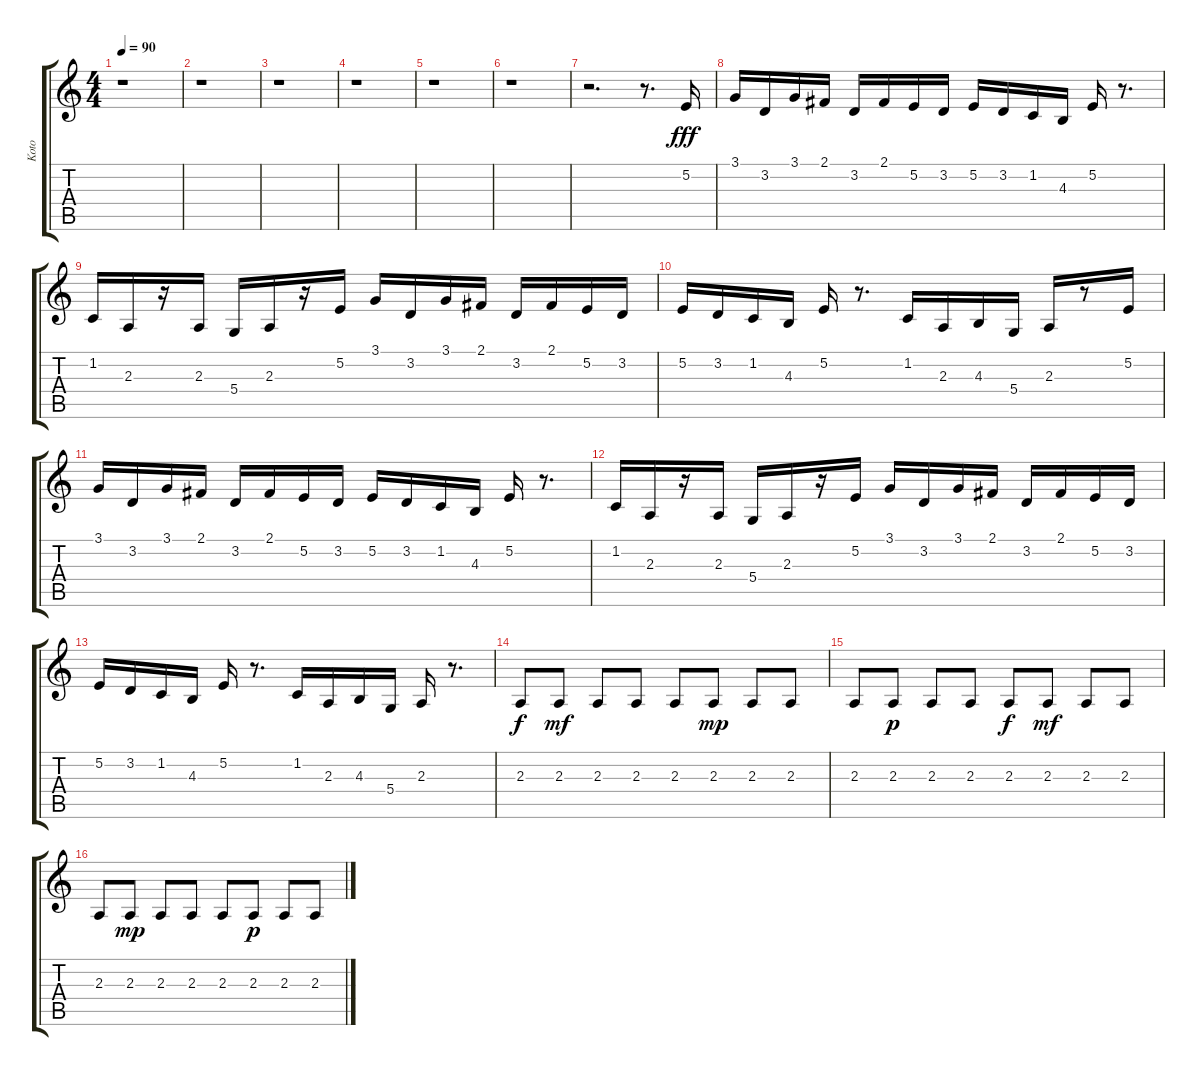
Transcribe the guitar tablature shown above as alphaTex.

\track ("Koto" "Koto") {instrument koto}
\staff {score tabs}
\tuning (E4 B3 G3 D3 A2 E2) {hide}
\ts (4 4)
\tempo 90
\clef g2
\ks c
r.1{dy p} |
r.1 |
r.1 |
r.1 |
r.1 |
r.1 |
r.2{d} r.8{d} 5.2.16{dy fff} |
3.1.16 3.2.16 3.1.16 2.1.16 3.2.16 2.1.16 5.2.16 3.2.16 5.2.16 3.2.16 1.2.16 4.3.16 5.2.16 r.8{d} |
1.2.16 2.3.16 r.16 2.3.16 5.4.16 2.3.16 r.16 5.2.16 3.1.16 3.2.16 3.1.16 2.1.16 3.2.16 2.1.16 5.2.16 3.2.16 |
5.2.16 3.2.16 1.2.16 4.3.16 5.2.16 r.8{d} 1.2.16 2.3.16 4.3.16 5.4.16 2.3.16 r.8 5.2.16 |
3.1.16 3.2.16 3.1.16 2.1.16 3.2.16 2.1.16 5.2.16 3.2.16 5.2.16 3.2.16 1.2.16 4.3.16 5.2.16 r.8{d} |
1.2.16 2.3.16 r.16 2.3.16 5.4.16 2.3.16 r.16 5.2.16 3.1.16 3.2.16 3.1.16 2.1.16 3.2.16 2.1.16 5.2.16 3.2.16 |
5.2.16 3.2.16 1.2.16 4.3.16 5.2.16 r.8{d} 1.2.16 2.3.16 4.3.16 5.4.16 2.3.16 r.8{d} |
2.3.8{dy f} 2.3.8{dy mf} 2.3.8 2.3.8 2.3.8 2.3.8{dy mp} 2.3.8 2.3.8 |
2.3.8 2.3.8{dy p} 2.3.8 2.3.8 2.3.8{dy f} 2.3.8{dy mf} 2.3.8 2.3.8 |
2.3.8 2.3.8{dy mp} 2.3.8 2.3.8 2.3.8 2.3.8{dy p} 2.3.8 2.3.8
